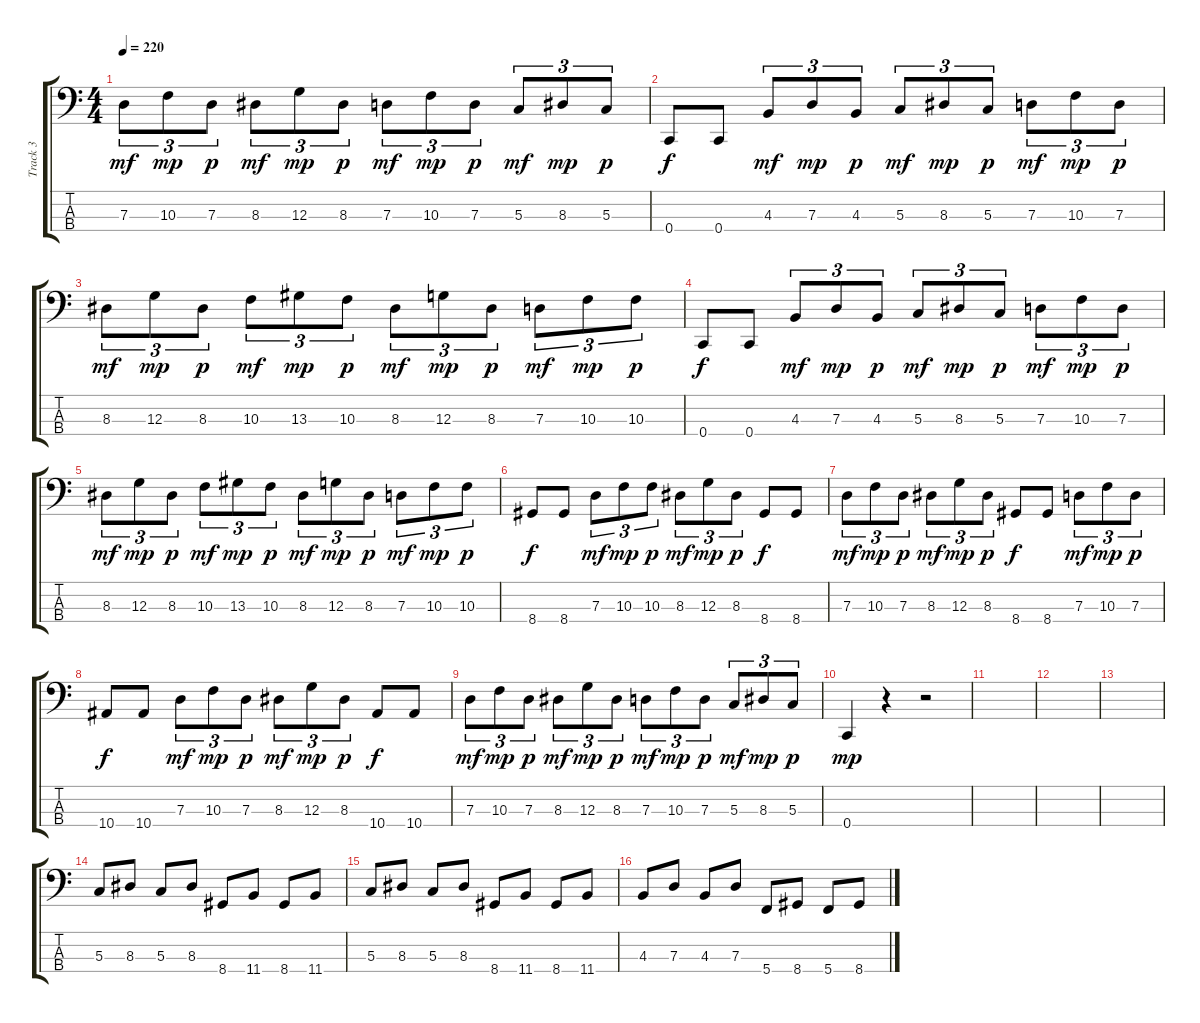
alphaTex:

\track ("Track 3" "Track 3") {instrument electricbassfinger}
\staff {score tabs}
\tuning (F2 C2 G1 C1) {hide}
\ts (4 4)
\tempo 220
\clef f4
\ks c
7.3.8{tu (3 2) dy mf} 10.3.8{tu (3 2) dy mp} 7.3.8{tu (3 2) dy p} 8.3.8{tu (3 2) dy mf} 12.3.8{tu (3 2) dy mp} 8.3.8{tu (3 2) dy p} 7.3.8{tu (3 2) dy mf} 10.3.8{tu (3 2) dy mp} 7.3.8{tu (3 2) dy p} 5.3.8{tu (3 2) dy mf} 8.3.8{tu (3 2) dy mp} 5.3.8{tu (3 2) dy p} |
0.4.8{dy f} 0.4.8 4.3.8{tu (3 2) dy mf} 7.3.8{tu (3 2) dy mp} 4.3.8{tu (3 2) dy p} 5.3.8{tu (3 2) dy mf} 8.3.8{tu (3 2) dy mp} 5.3.8{tu (3 2) dy p} 7.3.8{tu (3 2) dy mf} 10.3.8{tu (3 2) dy mp} 7.3.8{tu (3 2) dy p} |
8.3.8{tu (3 2) dy mf} 12.3.8{tu (3 2) dy mp} 8.3.8{tu (3 2) dy p} 10.3.8{tu (3 2) dy mf} 13.3.8{tu (3 2) dy mp} 10.3.8{tu (3 2) dy p} 8.3.8{tu (3 2) dy mf} 12.3.8{tu (3 2) dy mp} 8.3.8{tu (3 2) dy p} 7.3.8{tu (3 2) dy mf} 10.3.8{tu (3 2) dy mp} 10.3.8{tu (3 2) dy p} |
0.4.8{dy f} 0.4.8 4.3.8{tu (3 2) dy mf} 7.3.8{tu (3 2) dy mp} 4.3.8{tu (3 2) dy p} 5.3.8{tu (3 2) dy mf} 8.3.8{tu (3 2) dy mp} 5.3.8{tu (3 2) dy p} 7.3.8{tu (3 2) dy mf} 10.3.8{tu (3 2) dy mp} 7.3.8{tu (3 2) dy p} |
8.3.8{tu (3 2) dy mf} 12.3.8{tu (3 2) dy mp} 8.3.8{tu (3 2) dy p} 10.3.8{tu (3 2) dy mf} 13.3.8{tu (3 2) dy mp} 10.3.8{tu (3 2) dy p} 8.3.8{tu (3 2) dy mf} 12.3.8{tu (3 2) dy mp} 8.3.8{tu (3 2) dy p} 7.3.8{tu (3 2) dy mf} 10.3.8{tu (3 2) dy mp} 10.3.8{tu (3 2) dy p} |
8.4.8{dy f} 8.4.8 7.3.8{tu (3 2) dy mf} 10.3.8{tu (3 2) dy mp} 10.3.8{tu (3 2) dy p} 8.3.8{tu (3 2) dy mf} 12.3.8{tu (3 2) dy mp} 8.3.8{tu (3 2) dy p} 8.4.8{dy f} 8.4.8 |
7.3.8{tu (3 2) dy mf} 10.3.8{tu (3 2) dy mp} 7.3.8{tu (3 2) dy p} 8.3.8{tu (3 2) dy mf} 12.3.8{tu (3 2) dy mp} 8.3.8{tu (3 2) dy p} 8.4.8{dy f} 8.4.8 7.3.8{tu (3 2) dy mf} 10.3.8{tu (3 2) dy mp} 7.3.8{tu (3 2) dy p} |
10.4.8{dy f} 10.4.8 7.3.8{tu (3 2) dy mf} 10.3.8{tu (3 2) dy mp} 7.3.8{tu (3 2) dy p} 8.3.8{tu (3 2) dy mf} 12.3.8{tu (3 2) dy mp} 8.3.8{tu (3 2) dy p} 10.4.8{dy f} 10.4.8 |
7.3.8{tu (3 2) dy mf} 10.3.8{tu (3 2) dy mp} 7.3.8{tu (3 2) dy p} 8.3.8{tu (3 2) dy mf} 12.3.8{tu (3 2) dy mp} 8.3.8{tu (3 2) dy p} 7.3.8{tu (3 2) dy mf} 10.3.8{tu (3 2) dy mp} 7.3.8{tu (3 2) dy p} 5.3.8{tu (3 2) dy mf} 8.3.8{tu (3 2) dy mp} 5.3.8{tu (3 2) dy p} |
0.4.4{dy mp} r.4 r.2 |
|
|
|
5.3.8 8.3.8 5.3.8 8.3.8 8.4.8 11.4.8 8.4.8 11.4.8 |
5.3.8 8.3.8 5.3.8 8.3.8 8.4.8 11.4.8 8.4.8 11.4.8 |
4.3.8 7.3.8 4.3.8 7.3.8 5.4.8 8.4.8 5.4.8 8.4.8
